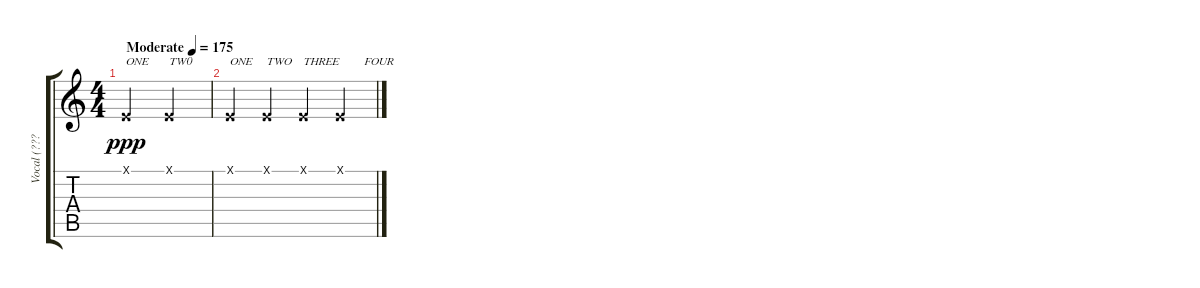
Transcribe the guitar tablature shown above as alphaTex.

\track ("Vocal (???)" "Vocal (???") {instrument lead1square}
\staff {score tabs}
\tuning (E4 B3 G3 D3 A2 E2) {hide}
\ts (4 4)
\tempo (175 "Moderate")
\clef g2
\ks c
0.1{x}.2{txt "ONE" dy ppp instrument lead1square} 0.1{x}.2{txt "TW0"} |
0.1{x}.4{txt "ONE"} 0.1{x}.4{txt "TWO"} 0.1{x}.4{txt "THREE"} 0.1{x}.4{txt "        FOUR"}
